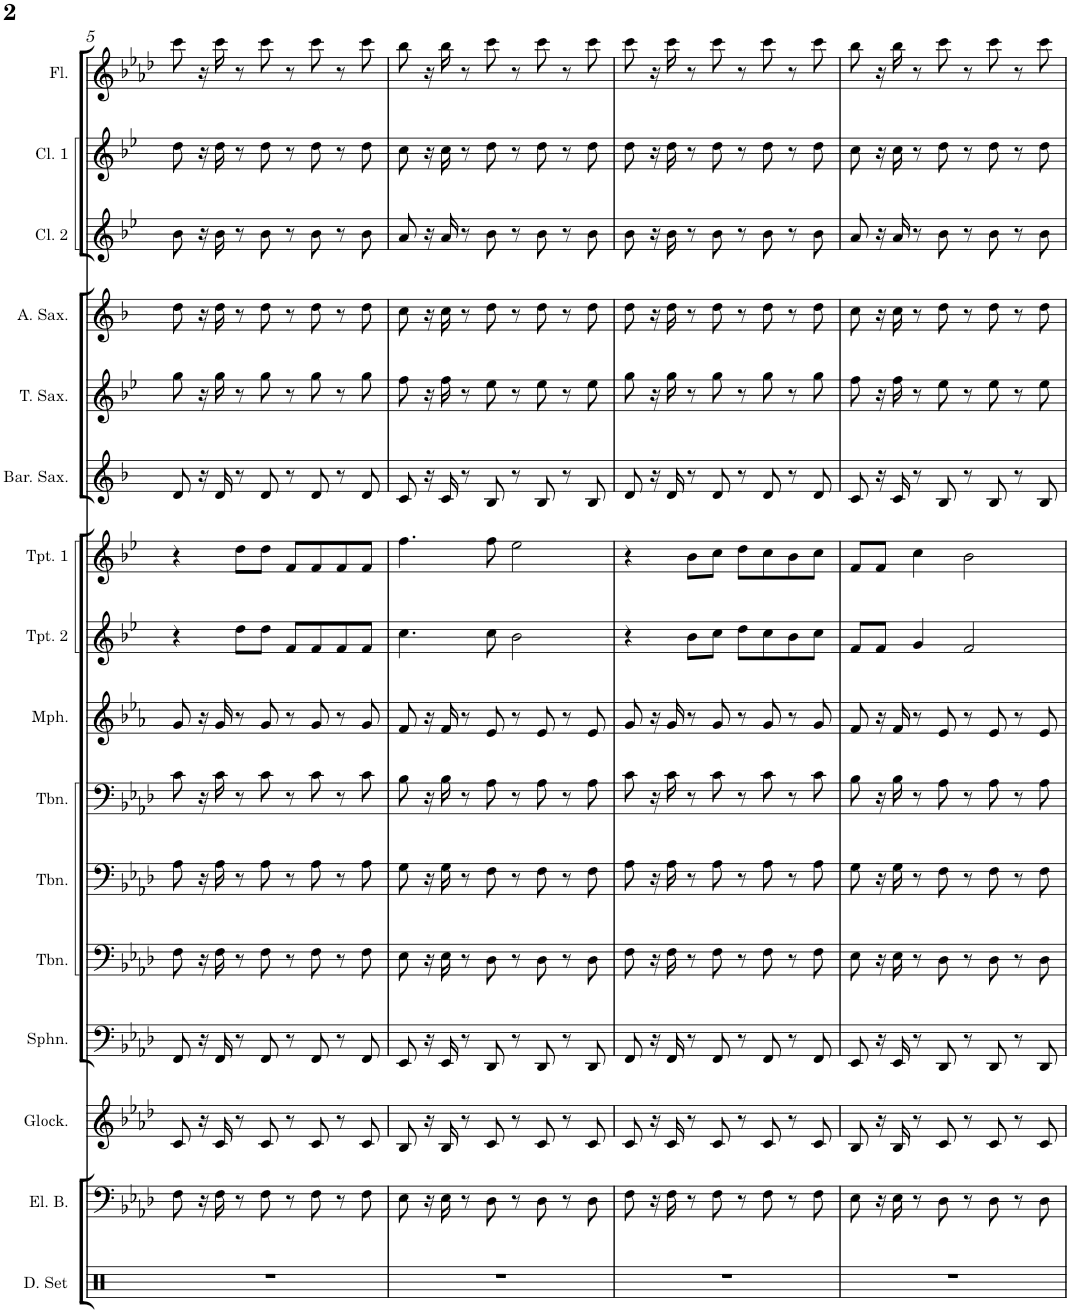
**kern	**kern	**kern	**kern	**kern	**kern	**kern	**kern	**kern	**kern	**kern	**kern	**kern	**kern	**kern	**kern
*part16	*part15	*part14	*part13	*part12	*part11	*part10	*part9	*part8	*part7	*part6	*part5	*part4	*part3	*part2	*part1
*staff16	*staff15	*staff14	*staff13	*staff12	*staff11	*staff10	*staff9	*staff8	*staff7	*staff6	*staff5	*staff4	*staff3	*staff2	*staff1
*I"Drumset	*I"Electric Bass	*I"Glockenspiel	*I"Sousaphone	*I"Trombone	*I"Trombone	*I"Trombone	*I"Mellophone	*I"Trumpet 2	*I"Trumpet 1	*I"Baritone Sax	*I"Tenor Sax	*I"Alto Sax	*I"Clarinet 2	*I"Clarinet 1	*I"Flute
*I'D. Set	*I'El. B.	*I'Glock.	*I'Sphn.	*I'Tbn.	*I'Tbn.	*I'Tbn.	*I'Mph.	*I'Tpt. 2	*I'Tpt. 1	*I'Bar. Sax.	*I'T. Sax.	*I'A. Sax.	*I'Cl. 2	*I'Cl. 1	*I'Fl.
!!LO:PB:g=z
*clefX	*clefF4	*clefG2	*clefF4	*clefF4	*clefF4	*clefF4	*clefG2	*clefG2	*clefG2	*clefG2	*clefG2	*clefG2	*clefG2	*clefG2	*clefG2
*	*Trd7c12	*Trd-14c-24	*	*	*	*	*Trd4c7	*Trd1c2	*Trd1c2	*Trd12c21	*Trd8c14	*Trd5c9	*Trd1c2	*Trd1c2	*
*k[]	*k[b-e-a-d-]	*k[b-e-a-d-]	*k[b-e-a-d-]	*k[b-e-a-d-]	*k[b-e-a-d-]	*k[b-e-a-d-]	*k[b-e-a-]	*k[b-e-]	*k[b-e-]	*k[b-]	*k[b-e-]	*k[b-]	*k[b-e-]	*k[b-e-]	*k[b-e-a-d-]
*M4/4	*M4/4	*M4/4	*M4/4	*M4/4	*M4/4	*M4/4	*M4/4	*M4/4	*M4/4	*M4/4	*M4/4	*M4/4	*M4/4	*M4/4	*M4/4
=5	=5	=5	=5	=5	=5	=5	=5	=5	=5	=5	=5	=5	=5	=5	=5
1r	8F\	8c/	8FF/	8F\	8A-\	8c\	8g/	4r	4r	8d/	8gg\	8dd\	8b-\	8dd\	8ccc\
.	16r	16r	16r	16r	16r	16r	16r	.	.	16r	16r	16r	16r	16r	16r
.	16F\	16c/	16FF/	16F\	16A-\	16c\	16g/	.	.	16d/	16gg\	16dd\	16b-\	16dd\	16ccc\
.	8r	8r	8r	8r	8r	8r	8r	8dd\L	8dd\L	8r	8r	8r	8r	8r	8r
.	8F\	8c/	8FF/	8F\	8A-\	8c\	8g/	8dd\J	8dd\J	8d/	8gg\	8dd\	8b-\	8dd\	8ccc\
.	8r	8r	8r	8r	8r	8r	8r	8f/L	8f/L	8r	8r	8r	8r	8r	8r
.	8F\	8c/	8FF/	8F\	8A-\	8c\	8g/	8f/	8f/	8d/	8gg\	8dd\	8b-\	8dd\	8ccc\
.	8r	8r	8r	8r	8r	8r	8r	8f/	8f/	8r	8r	8r	8r	8r	8r
.	8F\	8c/	8FF/	8F\	8A-\	8c\	8g/	8f/J	8f/J	8d/	8gg\	8dd\	8b-\	8dd\	8ccc\
=6	=6	=6	=6	=6	=6	=6	=6	=6	=6	=6	=6	=6	=6	=6	=6
1r	8E-\	8B-/	8EE-/	8E-\	8G\	8B-\	8f/	4.cc\	4.ff\	8c/	8ff\	8cc\	8a/	8cc\	8bb-\
.	16r	16r	16r	16r	16r	16r	16r	.	.	16r	16r	16r	16r	16r	16r
.	16E-\	16B-/	16EE-/	16E-\	16G\	16B-\	16f/	.	.	16c/	16ff\	16cc\	16a/	16cc\	16bb-\
.	8r	8r	8r	8r	8r	8r	8r	.	.	8r	8r	8r	8r	8r	8r
.	8D-\	8c/	8DD-/	8D-\	8F\	8A-\	8e-/	8cc\	8ff\	8B-/	8ee-\	8dd\	8b-\	8dd\	8ccc\
.	8r	8r	8r	8r	8r	8r	8r	2b-\	2ee-\	8r	8r	8r	8r	8r	8r
.	8D-\	8c/	8DD-/	8D-\	8F\	8A-\	8e-/	.	.	8B-/	8ee-\	8dd\	8b-\	8dd\	8ccc\
.	8r	8r	8r	8r	8r	8r	8r	.	.	8r	8r	8r	8r	8r	8r
.	8D-\	8c/	8DD-/	8D-\	8F\	8A-\	8e-/	.	.	8B-/	8ee-\	8dd\	8b-\	8dd\	8ccc\
=7	=7	=7	=7	=7	=7	=7	=7	=7	=7	=7	=7	=7	=7	=7	=7
1r	8F\	8c/	8FF/	8F\	8A-\	8c\	8g/	4r	4r	8d/	8gg\	8dd\	8b-\	8dd\	8ccc\
.	16r	16r	16r	16r	16r	16r	16r	.	.	16r	16r	16r	16r	16r	16r
.	16F\	16c/	16FF/	16F\	16A-\	16c\	16g/	.	.	16d/	16gg\	16dd\	16b-\	16dd\	16ccc\
.	8r	8r	8r	8r	8r	8r	8r	8b-\L	8b-\L	8r	8r	8r	8r	8r	8r
.	8F\	8c/	8FF/	8F\	8A-\	8c\	8g/	8cc\J	8cc\J	8d/	8gg\	8dd\	8b-\	8dd\	8ccc\
.	8r	8r	8r	8r	8r	8r	8r	8dd\L	8dd\L	8r	8r	8r	8r	8r	8r
.	8F\	8c/	8FF/	8F\	8A-\	8c\	8g/	8cc\	8cc\	8d/	8gg\	8dd\	8b-\	8dd\	8ccc\
.	8r	8r	8r	8r	8r	8r	8r	8b-\	8b-\	8r	8r	8r	8r	8r	8r
.	8F\	8c/	8FF/	8F\	8A-\	8c\	8g/	8cc\J	8cc\J	8d/	8gg\	8dd\	8b-\	8dd\	8ccc\
=8	=8	=8	=8	=8	=8	=8	=8	=8	=8	=8	=8	=8	=8	=8	=8
1r	8E-\	8B-/	8EE-/	8E-\	8G\	8B-\	8f/	8f/L	8f/L	8c/	8ff\	8cc\	8a/	8cc\	8bb-\
.	16r	16r	16r	16r	16r	16r	16r	8f/J	8f/J	16r	16r	16r	16r	16r	16r
.	16E-\	16B-/	16EE-/	16E-\	16G\	16B-\	16f/	.	.	16c/	16ff\	16cc\	16a/	16cc\	16bb-\
.	8r	8r	8r	8r	8r	8r	8r	4g/	4cc\	8r	8r	8r	8r	8r	8r
.	8D-\	8c/	8DD-/	8D-\	8F\	8A-\	8e-/	.	.	8B-/	8ee-\	8dd\	8b-\	8dd\	8ccc\
.	8r	8r	8r	8r	8r	8r	8r	2f/	2b-\	8r	8r	8r	8r	8r	8r
.	8D-\	8c/	8DD-/	8D-\	8F\	8A-\	8e-/	.	.	8B-/	8ee-\	8dd\	8b-\	8dd\	8ccc\
.	8r	8r	8r	8r	8r	8r	8r	.	.	8r	8r	8r	8r	8r	8r
.	8D-\	8c/	8DD-/	8D-\	8F\	8A-\	8e-/	.	.	8B-/	8ee-\	8dd\	8b-\	8dd\	8ccc\
=	=	=	=	=	=	=	=	=	=	=	=	=	=	=	=
*-	*-	*-	*-	*-	*-	*-	*-	*-	*-	*-	*-	*-	*-	*-	*-
